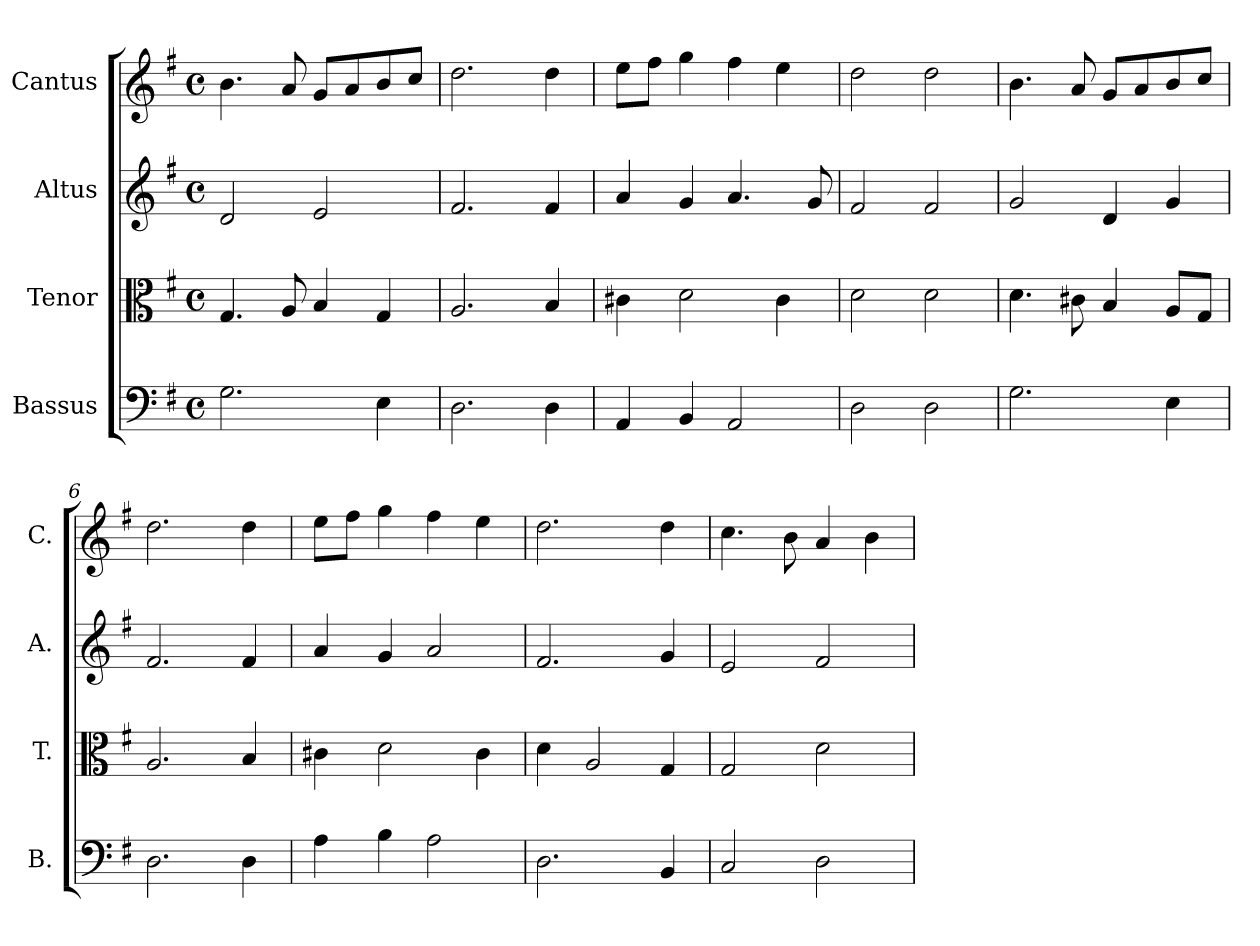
**kern	**kern	**kern	**kern
*part4	*part3	*part2	*part1
*staff4	*staff3	*staff2	*staff1
*I"Bassus	*I"Tenor	*I"Altus	*I"Cantus
*I'B.	*I'T.	*I'A.	*I'C.
*clefF4	*clefC3	*clefG2	*clefG2
*k[f#]	*k[f#]	*k[f#]	*k[f#]
*G:	*G:	*G:	*G:
*M4/4	*M4/4	*M4/4	*M4/4
*met(c)	*met(c)	*met(c)	*met(c)
=1	=1	=1	=1
2.G\	4.G/	2d/	4.b\
.	8A/	.	8a/
.	4B/	2e/	8g/L
.	.	.	8a/
4E\	4G/	.	8b/
.	.	.	8cc/J
=2	=2	=2	=2
2.D\	2.A/	2.f#/	2.dd\
4D\	4B/	4f#/	4dd\
=3	=3	=3	=3
4AA/	4c#X\	4a/	8ee\L
.	.	.	8ff#\J
4BB/	2d\	4g/	4gg\
2AA/	.	4.a/	4ff#\
.	4c#\	.	4ee\
.	.	8g/	.
=4	=4	=4	=4
2D\	2d\	2f#/	2dd\
2D\	2d\	2f#/	2dd\
=5	=5	=5	=5
2.G\	4.d\	2g/	4.b\
.	8c#X\	.	8a/
.	4B/	4d/	8g/L
.	.	.	8a/
4E\	8A/L	4g/	8b/
.	8G/J	.	8cc/J
=6	=6	=6	=6
2.D\	2.A/	2.f#/	2.dd\
4D\	4B/	4f#/	4dd\
=7	=7	=7	=7
4A\	4c#X\	4a/	8ee\L
.	.	.	8ff#\J
4B\	2d\	4g/	4gg\
2A\	.	2a/	4ff#\
.	4c#\	.	4ee\
=8	=8	=8	=8
2.D\	4d\	2.f#/	2.dd\
.	2A/	.	.
4BB/	4G/	4g/	4dd\
=9	=9	=9	=9
2C/	2G/	2e/	4.cc\
.	.	.	8b\
2D\	2d\	2f#/	4a/
.	.	.	4b\
=	=	=	=
*-	*-	*-	*-
